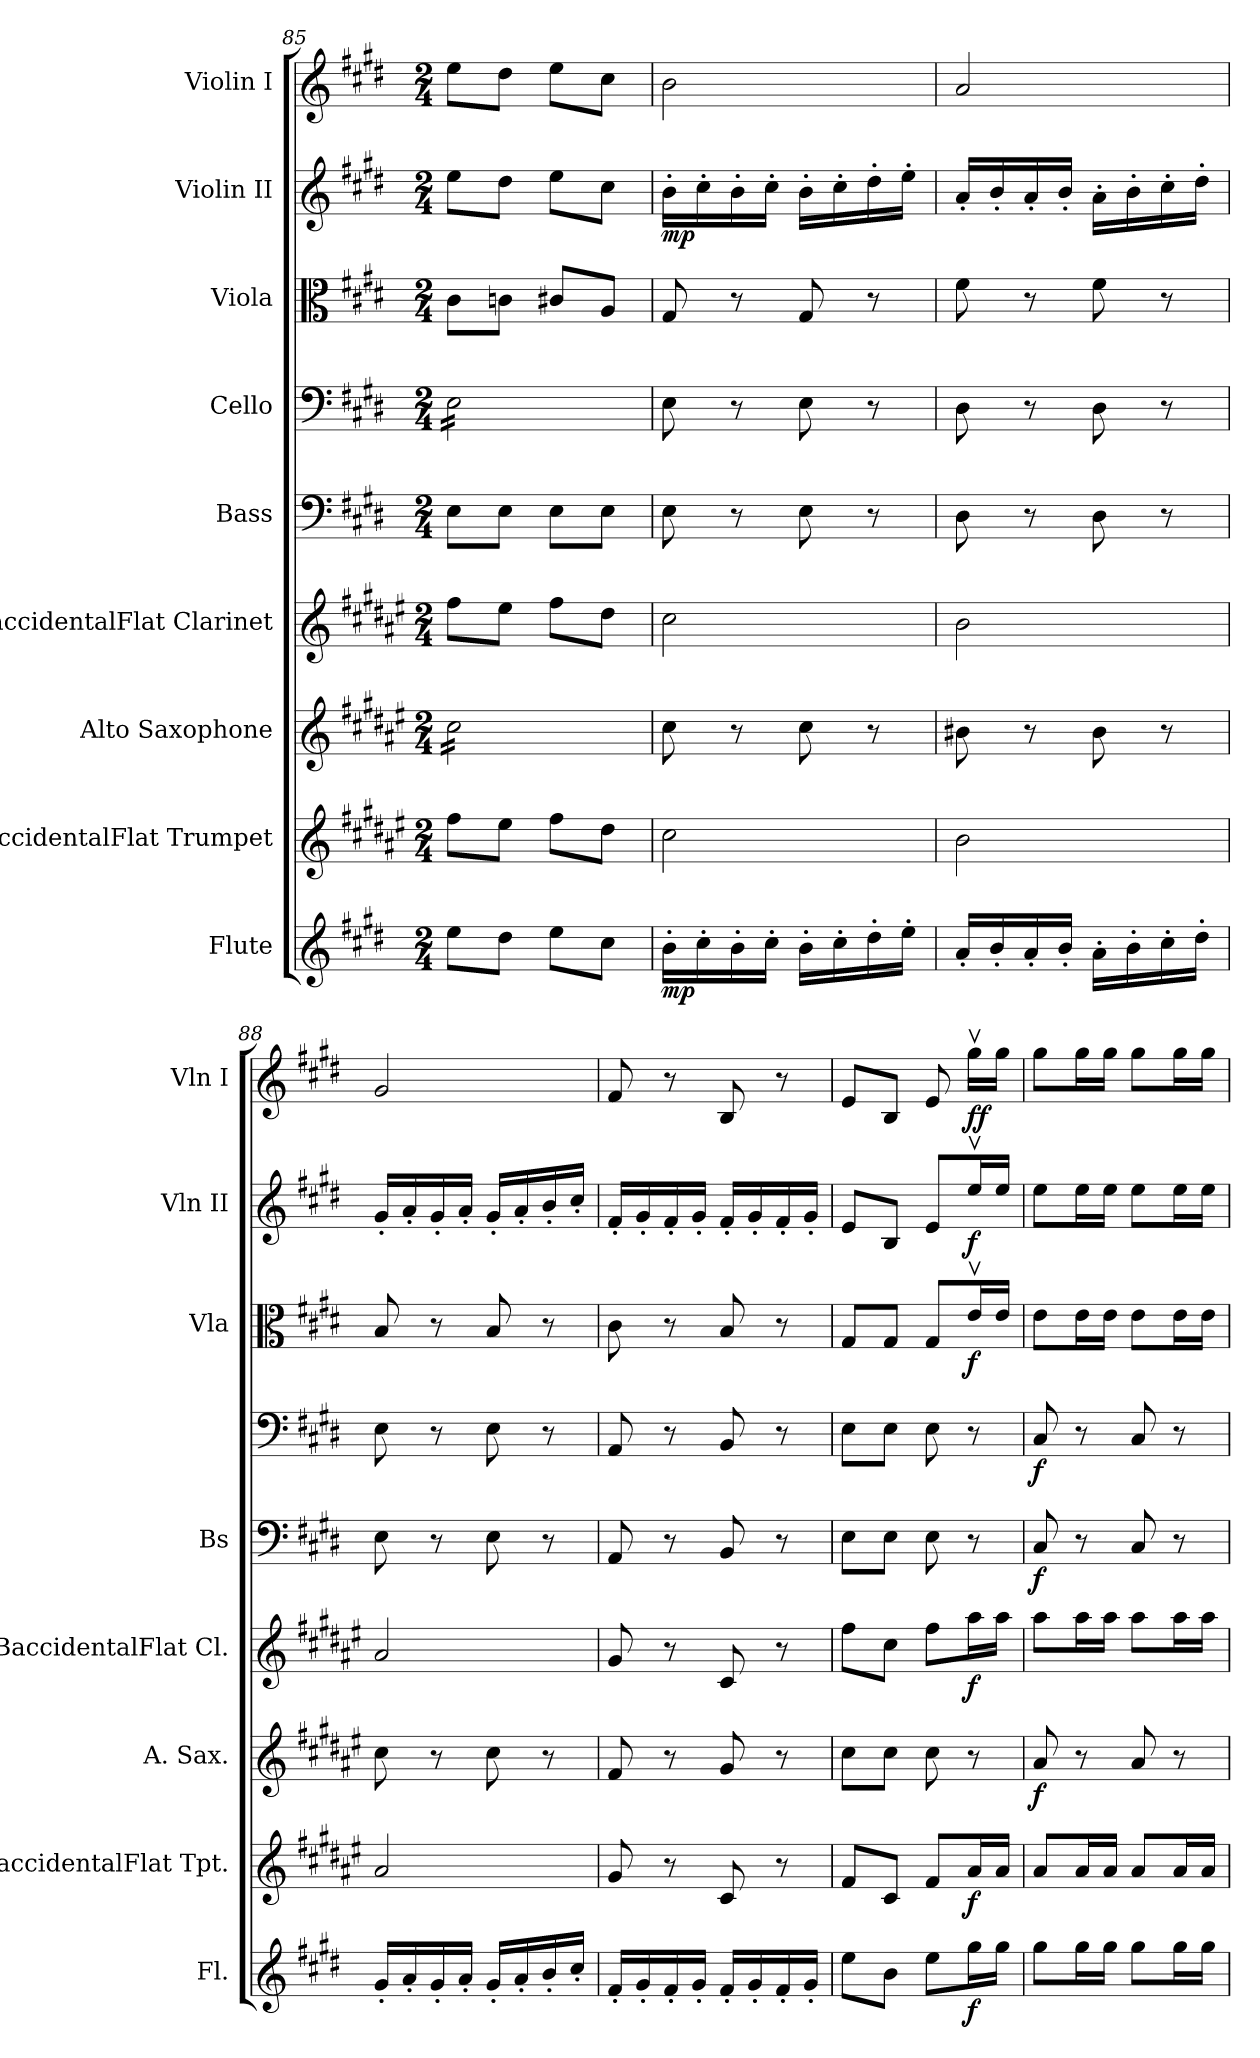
**kern	**dynam	**kern	**dynam	**kern	**dynam	**kern	**dynam	**kern	**dynam	**kern	**dynam	**kern	**dynam	**kern	**dynam	**kern	**dynam
*part9	*part9	*part8	*part8	*part7	*part7	*part6	*part6	*part5	*part5	*part4	*part4	*part3	*part3	*part2	*part2	*part1	*part1
*staff9	*staff9	*staff8	*staff8	*staff7	*staff7	*staff6	*staff6	*staff5	*staff5	*staff4	*staff4	*staff3	*staff3	*staff2	*staff2	*staff1	*staff1
*I"Flute	*	*I"BaccidentalFlat Trumpet	*	*I"Alto Saxophone	*	*I"BaccidentalFlat Clarinet	*	*I"Bass	*	*I"Cello	*	*I"Viola	*	*I"Violin II	*	*I"Violin I	*
*I'Fl.	*	*I'BaccidentalFlat Tpt.	*	*I'A. Sax.	*	*I'BaccidentalFlat Cl.	*	*I'Bs	*	*	*	*I'Vla	*	*I'Vln II	*	*I'Vln I	*
*clefG2	*	*clefG2	*	*clefG2	*	*clefG2	*	*clefF4	*	*clefF4	*	*clefC3	*	*clefG2	*	*clefG2	*
*	*	*ITrd1c2	*	*ITrd5c9	*	*ITrd1c2	*	*	*	*	*	*	*	*	*	*	*
*k[f#c#g#d#]	*	*k[f#c#g#d#]	*	*k[f#c#g#]	*	*k[f#c#g#d#]	*	*k[f#c#g#d#]	*	*k[f#c#g#d#]	*	*k[f#c#g#d#]	*	*k[f#c#g#d#]	*	*k[f#c#g#d#]	*
*M2/4	*	*M2/4	*	*M2/4	*	*M2/4	*	*M2/4	*	*M2/4	*	*M2/4	*	*M2/4	*	*M2/4	*
=85	=85	=85	=85	=85	=85	=85	=85	=85	=85	=85	=85	=85	=85	=85	=85	=85	=85
*	*	*	*	*tremolo	*	*	*	*	*	*	*	*	*	*	*	*	*
*	*	*	*	*	*	*	*	*	*	*tremolo	*	*	*	*	*	*	*
8ee\L	.	8ee\L	.	16e\LL	.	8ee\L	.	8E\L	.	16E\LL	.	8c#\L	.	8ee\L	.	8ee\L	.
.	.	.	.	16e\	.	.	.	.	.	16E\	.	.	.	.	.	.	.
8dd#\J	.	8dd#\J	.	16e\	.	8dd#\J	.	8E\J	.	16E\	.	8cn\J	.	8dd#\J	.	8dd#\J	.
.	.	.	.	16e\	.	.	.	.	.	16E\	.	.	.	.	.	.	.
8ee\L	.	8ee\L	.	16e\	.	8ee\L	.	8E\L	.	16E\	.	8c#X/L	.	8ee\L	.	8ee\L	.
.	.	.	.	16e\	.	.	.	.	.	16E\	.	.	.	.	.	.	.
8cc#\J	.	8cc#\J	.	16e\	.	8cc#\J	.	8E\J	.	16E\	.	8A/J	.	8cc#\J	.	8cc#\J	.
.	.	.	.	16e\JJ	.	.	.	.	.	16E\JJ	.	.	.	.	.	.	.
*	*	*	*	*	*	*	*	*	*	*Xtremolo	*	*	*	*	*	*	*
*	*	*	*	*Xtremolo	*	*	*	*	*	*	*	*	*	*	*	*	*
=86	=86	=86	=86	=86	=86	=86	=86	=86	=86	=86	=86	=86	=86	=86	=86	=86	=86
!	!LO:DY:b	!	!	!	!	!	!	!	!	!	!	!	!	!	!LO:DY:b	!	!
16b'\LL	mp	2b\	.	8e\	.	2b\	.	8E\	.	8E\	.	8G#/	.	16b'\LL	mp	2b\	.
16cc#'\	.	.	.	.	.	.	.	.	.	.	.	.	.	16cc#'\	.	.	.
16b'\	.	.	.	8r	.	.	.	8r	.	8r	.	8r	.	16b'\	.	.	.
16cc#'\JJ	.	.	.	.	.	.	.	.	.	.	.	.	.	16cc#'\JJ	.	.	.
16b'\LL	.	.	.	8e\	.	.	.	8E\	.	8E\	.	8G#/	.	16b'\LL	.	.	.
16cc#'\	.	.	.	.	.	.	.	.	.	.	.	.	.	16cc#'\	.	.	.
16dd#'\	.	.	.	8r	.	.	.	8r	.	8r	.	8r	.	16dd#'\	.	.	.
16ee'\JJ	.	.	.	.	.	.	.	.	.	.	.	.	.	16ee'\JJ	.	.	.
=87	=87	=87	=87	=87	=87	=87	=87	=87	=87	=87	=87	=87	=87	=87	=87	=87	=87
16a'/LL	.	2a\	.	8d#X\	.	2a\	.	8D#\	.	8D#\	.	8f#\	.	16a'/LL	.	2a/	.
16b'/	.	.	.	.	.	.	.	.	.	.	.	.	.	16b'/	.	.	.
16a'/	.	.	.	8r	.	.	.	8r	.	8r	.	8r	.	16a'/	.	.	.
16b'/JJ	.	.	.	.	.	.	.	.	.	.	.	.	.	16b'/JJ	.	.	.
16a'\LL	.	.	.	8d#\	.	.	.	8D#\	.	8D#\	.	8f#\	.	16a'\LL	.	.	.
16b'\	.	.	.	.	.	.	.	.	.	.	.	.	.	16b'\	.	.	.
16cc#'\	.	.	.	8r	.	.	.	8r	.	8r	.	8r	.	16cc#'\	.	.	.
16dd#'\JJ	.	.	.	.	.	.	.	.	.	.	.	.	.	16dd#'\JJ	.	.	.
!!LO:PB:g=z
=88	=88	=88	=88	=88	=88	=88	=88	=88	=88	=88	=88	=88	=88	=88	=88	=88	=88
16g#'/LL	.	2g#/	.	8e\	.	2g#/	.	8E\	.	8E\	.	8B/	.	16g#'/LL	.	2g#/	.
16a'/	.	.	.	.	.	.	.	.	.	.	.	.	.	16a'/	.	.	.
16g#'/	.	.	.	8r	.	.	.	8r	.	8r	.	8r	.	16g#'/	.	.	.
16a'/JJ	.	.	.	.	.	.	.	.	.	.	.	.	.	16a'/JJ	.	.	.
16g#'/LL	.	.	.	8e\	.	.	.	8E\	.	8E\	.	8B/	.	16g#'/LL	.	.	.
16a'/	.	.	.	.	.	.	.	.	.	.	.	.	.	16a'/	.	.	.
16b'/	.	.	.	8r	.	.	.	8r	.	8r	.	8r	.	16b'/	.	.	.
16cc#'/JJ	.	.	.	.	.	.	.	.	.	.	.	.	.	16cc#'/JJ	.	.	.
=89	=89	=89	=89	=89	=89	=89	=89	=89	=89	=89	=89	=89	=89	=89	=89	=89	=89
16f#'/LL	.	8f#/	.	8A/	.	8f#/	.	8AA/	.	8AA/	.	8c#\	.	16f#'/LL	.	8f#/	.
16g#'/	.	.	.	.	.	.	.	.	.	.	.	.	.	16g#'/	.	.	.
16f#'/	.	8r	.	8r	.	8r	.	8r	.	8r	.	8r	.	16f#'/	.	8r	.
16g#'/JJ	.	.	.	.	.	.	.	.	.	.	.	.	.	16g#'/JJ	.	.	.
16f#'/LL	.	8B/	.	8B/	.	8B/	.	8BB/	.	8BB/	.	8B/	.	16f#'/LL	.	8B/	.
16g#'/	.	.	.	.	.	.	.	.	.	.	.	.	.	16g#'/	.	.	.
16f#'/	.	8r	.	8r	.	8r	.	8r	.	8r	.	8r	.	16f#'/	.	8r	.
16g#'/JJ	.	.	.	.	.	.	.	.	.	.	.	.	.	16g#'/JJ	.	.	.
=90	=90	=90	=90	=90	=90	=90	=90	=90	=90	=90	=90	=90	=90	=90	=90	=90	=90
8ee\L	.	8e/L	.	8e\L	.	8ee\L	.	8E\L	.	8E\L	.	8G#/L	.	8e/L	.	8e/L	.
8b\J	.	8B/J	.	8e\J	.	8b\J	.	8E\J	.	8E\J	.	8G#/J	.	8B/J	.	8B/J	.
8ee\L	.	8e/L	.	8e\	.	8ee\L	.	8E\	.	8E\	.	8G#/L	.	8e/L	.	8e/	.
!	!LO:DY:b	!	!LO:DY:b	!	!	!	!LO:DY:b	!	!	!	!	!	!LO:DY:b	!	!LO:DY:b	!	!LO:DY:b
16gg#\L	f	16g#/L	f	8r	.	16gg#\L	f	8r	.	8r	.	16ev/L	f	16eev/L	f	16gg#v\LL	ff
16gg#\JJ	.	16g#/JJ	.	.	.	16gg#\JJ	.	.	.	.	.	16e/JJ	.	16ee/JJ	.	16gg#\JJ	.
=91	=91	=91	=91	=91	=91	=91	=91	=91	=91	=91	=91	=91	=91	=91	=91	=91	=91
!	!	!	!	!	!LO:DY:b	!	!	!	!LO:DY:b	!	!LO:DY:b	!	!	!	!	!	!
8gg#\L	.	8g#/L	.	8c#/	f	8gg#\L	.	8C#/	f	8C#/	f	8e\L	.	8ee\L	.	8gg#\L	.
16gg#\L	.	16g#/L	.	8r	.	16gg#\L	.	8r	.	8r	.	16e\L	.	16ee\L	.	16gg#\L	.
16gg#\JJ	.	16g#/JJ	.	.	.	16gg#\JJ	.	.	.	.	.	16e\JJ	.	16ee\JJ	.	16gg#\JJ	.
8gg#\L	.	8g#/L	.	8c#/	.	8gg#\L	.	8C#/	.	8C#/	.	8e\L	.	8ee\L	.	8gg#\L	.
16gg#\L	.	16g#/L	.	8r	.	16gg#\L	.	8r	.	8r	.	16e\L	.	16ee\L	.	16gg#\L	.
16gg#\JJ	.	16g#/JJ	.	.	.	16gg#\JJ	.	.	.	.	.	16e\JJ	.	16ee\JJ	.	16gg#\JJ	.
=	=	=	=	=	=	=	=	=	=	=	=	=	=	=	=	=	=
*-	*-	*-	*-	*-	*-	*-	*-	*-	*-	*-	*-	*-	*-	*-	*-	*-	*-
